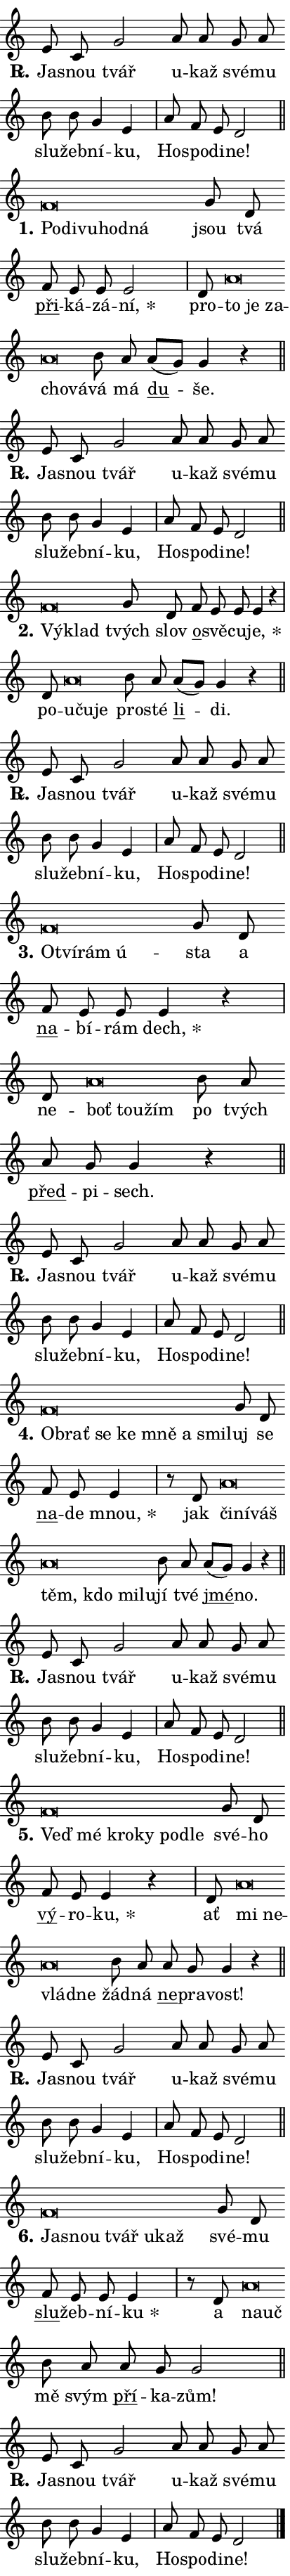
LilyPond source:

\version "2.24.0"
\header { tagline = "" }
\paper {
  indent = 0\cm
  top-margin = 0\cm
  right-margin = 0.13\cm % to fit lyric hyphens
  bottom-margin = 0\cm
  left-margin = 0\cm
  paper-width = 7\cm
  page-breaking = #ly:one-page-breaking
  system-system-spacing.basic-distance = #11
  score-system-spacing.basic-distance = #11
  ragged-last = ##f
}


%% Author: Thomas Morley
%% https://lists.gnu.org/archive/html/lilypond-user/2020-05/msg00002.html
#(define (line-position grob)
"Returns position of @var[grob} in current system:
   @code{'start}, if at first time-step
   @code{'end}, if at last time-step
   @code{'middle} otherwise
"
  (let* ((col (ly:item-get-column grob))
         (ln (ly:grob-object col 'left-neighbor))
         (rn (ly:grob-object col 'right-neighbor))
         (col-to-check-left (if (ly:grob? ln) ln col))
         (col-to-check-right (if (ly:grob? rn) rn col))
         (break-dir-left
           (and
             (ly:grob-property col-to-check-left 'non-musical #f)
             (ly:item-break-dir col-to-check-left)))
         (break-dir-right
           (and
             (ly:grob-property col-to-check-right 'non-musical #f)
             (ly:item-break-dir col-to-check-right))))
        (cond ((eqv? 1 break-dir-left) 'start)
              ((eqv? -1 break-dir-right) 'end)
              (else 'middle))))

#(define (tranparent-at-line-position vctor)
  (lambda (grob)
  "Relying on @code{line-position} select the relevant enry from @var{vctor}.
Used to determine transparency,"
    (case (line-position grob)
      ((end) (not (vector-ref vctor 0)))
      ((middle) (not (vector-ref vctor 1)))
      ((start) (not (vector-ref vctor 2))))))

noteHeadBreakVisibility =
#(define-music-function (break-visibility)(vector?)
"Makes @code{NoteHead}s transparent relying on @var{break-visibility}"
#{
  \override NoteHead.transparent =
    #(tranparent-at-line-position break-visibility)
#})

#(define delete-ledgers-for-transparent-note-heads
  (lambda (grob)
    "Reads whether a @code{NoteHead} is transparent.
If so this @code{NoteHead} is removed from @code{'note-heads} from
@var{grob}, which is supposed to be @code{LedgerLineSpanner}.
As a result ledgers are not printed for this @code{NoteHead}"
    (let* ((nhds-array (ly:grob-object grob 'note-heads))
           (nhds-list
             (if (ly:grob-array? nhds-array)
                 (ly:grob-array->list nhds-array)
                 '()))
           ;; Relies on the transparent-property being done before
           ;; Staff.LedgerLineSpanner.after-line-breaking is executed.
           ;; This is fragile ...
           (to-keep
             (remove
               (lambda (nhd)
                 (ly:grob-property nhd 'transparent #f))
               nhds-list)))
      ;; TODO find a better method to iterate over grob-arrays, similiar
      ;; to filter/remove etc for lists
      ;; For now rebuilt from scratch
      (set! (ly:grob-object grob 'note-heads)  '())
      (for-each
        (lambda (nhd)
          (ly:pointer-group-interface::add-grob grob 'note-heads nhd))
        to-keep))))

squashNotes = {
  \override NoteHead.X-extent = #'(-0.2 . 0.2)
  \override NoteHead.Y-extent = #'(-0.75 . 0)
  \override NoteHead.stencil =
    #(lambda (grob)
       (let ((pos (ly:grob-property grob 'staff-position)))
         (begin
           (if (< pos -7) (display "ERROR: Lower brevis then expected\n") (display "OK: Expected brevis position\n"))
           (if (<= pos -6) ly:text-interface::print ly:note-head::print))))
}
unSquashNotes = {
  \revert NoteHead.X-extent
  \revert NoteHead.Y-extent
  \revert NoteHead.stencil
}

hideNotes = \noteHeadBreakVisibility #begin-of-line-visible
unHideNotes = \noteHeadBreakVisibility #all-visible

% work-around for resetting accidentals
% https://lilypond.org/doc/v2.23/Documentation/notation/displaying-rhythms#unmetered-music
cadenzaMeasure = {
  \cadenzaOff
  \partial 1024 s1024
  \cadenzaOn
}

#(define-markup-command (accent layout props text) (markup?)
  "Underline accented syllable"
  (interpret-markup layout props
    #{\markup \override #'(offset . 4.3) \underline { #text }#}))

responsum = \markup \concat {
  "R" \hspace #-1.05 \path #0.1 #'((moveto 0 0.07) (lineto 0.9 0.8)) \hspace #0.05 "."
}

spaceSize = #0.6828661417322834 % exact space size for TeX Gyre Schola

\layout {
  \context {
    \Staff
    \remove "Time_signature_engraver"
    \override LedgerLineSpanner.after-line-breaking = #delete-ledgers-for-transparent-note-heads
  }
  \context {
    \Lyrics {
      \override LyricSpace.minimum-distance = \spaceSize
      \override LyricText.font-name = #"TeX Gyre Schola"
      \override LyricText.font-size = 1
      \override StanzaNumber.font-name = #"TeX Gyre Schola Bold"
      \override StanzaNumber.font-size = 1
    }
  }
  \context {
    \Score 
    \override NoteHead.text =
      #(lambda (grob) 
        (let ((pos (ly:grob-property grob 'staff-position)))
          #{\markup {
            \combine
              \halign #-0.55 \raise #(if (= pos -6) 0 0.5) \override #'(thickness . 2) \draw-line #'(3.2 . 0)
              \musicglyph "noteheads.sM1"
          }#}))
  }
}

% magnetic-lyrics.ily
%
%   written by
%     Jean Abou Samra <jean@abou-samra.fr>
%     Werner Lemberg <wl@gnu.org>
%
%   adapted by
%     Jiri Hon <jiri.hon@gmail.com>
%
% Version 2022-Apr-15

% https://www.mail-archive.com/lilypond-user@gnu.org/msg149350.html

#(define (Left_hyphen_pointer_engraver context)
   "Collect syllable-hyphen-syllable occurrences in lyrics and store
them in properties.  This engraver only looks to the left.  For
example, if the lyrics input is @code{foo -- bar}, it does the
following.

@itemize @bullet
@item
Set the @code{text} property of the @code{LyricHyphen} grob between
@q{foo} and @q{bar} to @code{foo}.

@item
Set the @code{left-hyphen} property of the @code{LyricText} grob with
text @q{foo} to the @code{LyricHyphen} grob between @q{foo} and
@q{bar}.
@end itemize

Use this auxiliary engraver in combination with the
@code{lyric-@/text::@/apply-@/magnetic-@/offset!} hook."
   (let ((hyphen #f)
         (text #f))
     (make-engraver
      (acknowledgers
       ((lyric-syllable-interface engraver grob source-engraver)
        (set! text grob)))
      (end-acknowledgers
       ((lyric-hyphen-interface engraver grob source-engraver)
        ;(when (not (grob::has-interface grob 'lyric-space-interface))
          (set! hyphen grob)));)
      ((stop-translation-timestep engraver)
       (when (and text hyphen)
         (ly:grob-set-object! text 'left-hyphen hyphen))
       (set! text #f)
       (set! hyphen #f)))))

#(define (lyric-text::apply-magnetic-offset! grob)
   "If the space between two syllables is less than the value in
property @code{LyricText@/.details@/.squash-threshold}, move the right
syllable to the left so that it gets concatenated with the left
syllable.

Use this function as a hook for
@code{LyricText@/.after-@/line-@/breaking} if the
@code{Left_@/hyphen_@/pointer_@/engraver} is active."
   (let ((hyphen (ly:grob-object grob 'left-hyphen #f)))
     (when hyphen
       (let ((left-text (ly:spanner-bound hyphen LEFT)))
         (when (grob::has-interface left-text 'lyric-syllable-interface)
           (let* ((common (ly:grob-common-refpoint grob left-text X))
                  (this-x-ext (ly:grob-extent grob common X))
                  (left-x-ext
                   (begin
                     ;; Trigger magnetism for left-text.
                     (ly:grob-property left-text 'after-line-breaking)
                     (ly:grob-extent left-text common X)))
                  ;; `delta` is the gap width between two syllables.
                  (delta (- (interval-start this-x-ext)
                            (interval-end left-x-ext)))
                  (details (ly:grob-property grob 'details))
                  (threshold (assoc-get 'squash-threshold details 0.2)))
             (when (< delta threshold)
               (let* (;; We have to manipulate the input text so that
                      ;; ligatures crossing syllable boundaries are not
                      ;; disabled.  For languages based on the Latin
                      ;; script this is essentially a beautification.
                      ;; However, for non-Western scripts it can be a
                      ;; necessity.
                      (lt (ly:grob-property left-text 'text))
                      (rt (ly:grob-property grob 'text))
                      (is-space (grob::has-interface hyphen 'lyric-space-interface))
                      (space (if is-space " " ""))
                      (extra-delta (if is-space spaceSize 0))
                      ;; Append new syllable.
                      (ltrt-space (if (and (string? lt) (string? rt))
                                (string-append lt space rt)
                                (make-concat-markup (list lt space rt))))
                      ;; Right-align `ltrt` to the right side.
                      (ltrt-space-markup (grob-interpret-markup
                               grob
                               (make-translate-markup
                                (cons (interval-length this-x-ext) 0)
                                (make-right-align-markup ltrt-space)))))
                 (begin
                   ;; Don't print `left-text`.
                   (ly:grob-set-property! left-text 'stencil #f)
                   ;; Set text and stencil (which holds all collected
                   ;; syllables so far) and shift it to the left.
                   (ly:grob-set-property! grob 'text ltrt-space)
                   (ly:grob-set-property! grob 'stencil ltrt-space-markup)
                   (ly:grob-translate-axis! grob (- (- delta extra-delta)) X))))))))))


#(define (lyric-hyphen::displace-bounds-first grob)
   ;; Make very sure this callback isn't triggered too early.
   (let ((left (ly:spanner-bound grob LEFT))
         (right (ly:spanner-bound grob RIGHT)))
     (ly:grob-property left 'after-line-breaking)
     (ly:grob-property right 'after-line-breaking)
     (ly:lyric-hyphen::print grob)))

squashThreshold = #0.4

\layout {
  \context {
    \Lyrics
    \consists #Left_hyphen_pointer_engraver
    \override LyricText.after-line-breaking =
      #lyric-text::apply-magnetic-offset!
    \override LyricHyphen.stencil = #lyric-hyphen::displace-bounds-first
    \override LyricText.details.squash-threshold = \squashThreshold
    \override LyricHyphen.minimum-distance = 0
    \override LyricHyphen.minimum-length = \squashThreshold
  }
}

squashText = \override LyricText.details.squash-threshold = 9999
unSquashText = \override LyricText.details.squash-threshold = \squashThreshold

leftText = \override LyricText.self-alignment-X = #LEFT
unLeftText = \revert LyricText.self-alignment-X

starOffset = #(lambda (grob) 
                (let ((x_offset (ly:self-alignment-interface::aligned-on-x-parent grob)))
                  (if (= x_offset 0) 0 (+ x_offset 1.2))))

star = #(define-music-function (syllable)(string?)
"Append star separator at the end of a syllable"
#{
  \once \override LyricText.X-offset = #starOffset
  \lyricmode { \markup {
    #syllable
    \override #'((font-name . "TeX Gyre Schola Bold")) \hspace #0.2 \lower #0.65 \larger "*"
  } }
#})

starAccent = #(define-music-function (syllable)(string?)
"Append star separator at the end of a syllable and make accent"
#{
  \once \override LyricText.X-offset = #starOffset
  \lyricmode { \markup {
    \accent #syllable
    \override #'((font-name . "TeX Gyre Schola Bold")) \hspace #0.2 \lower #0.65 \larger "*"
  } }
#})

breath = #(define-music-function (syllable)(string?)
"Append breathing indicator at the end of a syllable"
#{
  \lyricmode { \markup { #syllable "+" } }
#})

optionalBreath = #(define-music-function (syllable)(string?)
"Append optional breathing indicator at the end of a syllable"
#{
  \lyricmode { \markup { #syllable "(+)" } }
#})


\score {
    <<
        \new Voice = "melody" { \cadenzaOn \key c \major \relative { e'8 c g'2 a8 a \bar "" g a \bar "" b b \bar "" g4 e \cadenzaMeasure \bar "|" a8 f e d2 \cadenzaMeasure \bar "||" \break } }
        \new Lyrics \lyricsto "melody" { \lyricmode { \set stanza = \responsum
Ja -- snou tvář u -- kaž své -- mu slu -- žeb -- ní -- ku, Ho -- spo -- di -- ne! } }
    >>
    \layout {}
}

\score {
    <<
        \new Voice = "melody" { \cadenzaOn \key c \major \relative { \squashNotes f'\breve*1/16 \hideNotes \breve*1/16 \bar "" \breve*1/16 \bar "" \breve*1/16 \breve*1/16 \bar "" \unHideNotes \unSquashNotes g8 d \bar "" f e e e2 \cadenzaMeasure \bar "|" d8 \squashNotes a'\breve*1/16 \hideNotes \breve*1/16 \bar "" \breve*1/16 \bar "" \breve*1/16 \breve*1/16 \bar "" \unHideNotes \unSquashNotes b8 a \bar "" a[( g)] g4 r \cadenzaMeasure \bar "||" \break } }
        \new Lyrics \lyricsto "melody" { \lyricmode { \set stanza = "1."
\leftText Po -- \squashText di -- vu -- hod -- ná \unLeftText \unSquashText jsou tvá \markup \accent při -- ká -- zá -- \star ní, pro -- \leftText to \squashText je za -- cho -- vá -- \unLeftText \unSquashText vá má \markup \accent du -- še. } }
    >>
    \layout {}
}

\score {
    <<
        \new Voice = "melody" { \cadenzaOn \key c \major \relative { e'8 c g'2 a8 a \bar "" g a \bar "" b b \bar "" g4 e \cadenzaMeasure \bar "|" a8 f e d2 \cadenzaMeasure \bar "||" \break } }
        \new Lyrics \lyricsto "melody" { \lyricmode { \set stanza = \responsum
Ja -- snou tvář u -- kaž své -- mu slu -- žeb -- ní -- ku, Ho -- spo -- di -- ne! } }
    >>
    \layout {}
}

\score {
    <<
        \new Voice = "melody" { \cadenzaOn \key c \major \relative { \squashNotes f'\breve*1/16 \hideNotes \breve*1/16 \bar "" \unHideNotes \unSquashNotes g8 d \bar "" f e e e4 r \cadenzaMeasure \bar "|" d8 \squashNotes a'\breve*1/16 \hideNotes \breve*1/16 \breve*1/16 \bar "" \unHideNotes \unSquashNotes b8 a \bar "" a[( g)] g4 r \cadenzaMeasure \bar "||" \break } }
        \new Lyrics \lyricsto "melody" { \lyricmode { \set stanza = "2."
\leftText Vý -- \squashText klad \unLeftText \unSquashText tvých slov \markup \accent o -- svě -- cu -- \star je, po -- \leftText u -- \squashText ču -- je \unLeftText \unSquashText pro -- sté \markup \accent li -- di. } }
    >>
    \layout {}
}

\score {
    <<
        \new Voice = "melody" { \cadenzaOn \key c \major \relative { e'8 c g'2 a8 a \bar "" g a \bar "" b b \bar "" g4 e \cadenzaMeasure \bar "|" a8 f e d2 \cadenzaMeasure \bar "||" \break } }
        \new Lyrics \lyricsto "melody" { \lyricmode { \set stanza = \responsum
Ja -- snou tvář u -- kaž své -- mu slu -- žeb -- ní -- ku, Ho -- spo -- di -- ne! } }
    >>
    \layout {}
}

\score {
    <<
        \new Voice = "melody" { \cadenzaOn \key c \major \relative { \squashNotes f'\breve*1/16 \hideNotes \breve*1/16 \bar "" \breve*1/16 \breve*1/16 \bar "" \unHideNotes \unSquashNotes g8 d \bar "" f e e e4 r \cadenzaMeasure \bar "|" d8 \squashNotes a'\breve*1/16 \hideNotes \breve*1/16 \breve*1/16 \bar "" \unHideNotes \unSquashNotes b8 a \bar "" a g g4 r \cadenzaMeasure \bar "||" \break } }
        \new Lyrics \lyricsto "melody" { \lyricmode { \set stanza = "3."
\leftText O -- \squashText tví -- rám ú -- \unLeftText \unSquashText sta a \markup \accent na -- bí -- rám \star dech, ne -- \leftText boť \squashText tou -- žím \unLeftText \unSquashText po tvých \markup \accent před -- pi -- sech. } }
    >>
    \layout {}
}

\score {
    <<
        \new Voice = "melody" { \cadenzaOn \key c \major \relative { e'8 c g'2 a8 a \bar "" g a \bar "" b b \bar "" g4 e \cadenzaMeasure \bar "|" a8 f e d2 \cadenzaMeasure \bar "||" \break } }
        \new Lyrics \lyricsto "melody" { \lyricmode { \set stanza = \responsum
Ja -- snou tvář u -- kaž své -- mu slu -- žeb -- ní -- ku, Ho -- spo -- di -- ne! } }
    >>
    \layout {}
}

\score {
    <<
        \new Voice = "melody" { \cadenzaOn \key c \major \relative { \squashNotes f'\breve*1/16 \hideNotes \breve*1/16 \bar "" \breve*1/16 \bar "" \breve*1/16 \bar "" \breve*1/16 \bar "" \breve*1/16 \breve*1/16 \bar "" \unHideNotes \unSquashNotes g8 d \bar "" f e e4 \cadenzaMeasure \bar "|" r8 d8 \squashNotes a'\breve*1/16 \hideNotes \breve*1/16 \bar "" \breve*1/16 \bar "" \breve*1/16 \bar "" \breve*1/16 \bar "" \breve*1/16 \breve*1/16 \bar "" \unHideNotes \unSquashNotes b8 a \bar "" a[( g)] g4 r \cadenzaMeasure \bar "||" \break } }
        \new Lyrics \lyricsto "melody" { \lyricmode { \set stanza = "4."
\leftText Ob -- \squashText rať se ke mně a smi -- \unLeftText \unSquashText luj se \markup \accent na -- de \star mnou, jak \leftText či -- \squashText ní -- váš těm, kdo mi -- lu -- \unLeftText \unSquashText jí tvé \markup \accent jmé -- no. } }
    >>
    \layout {}
}

\score {
    <<
        \new Voice = "melody" { \cadenzaOn \key c \major \relative { e'8 c g'2 a8 a \bar "" g a \bar "" b b \bar "" g4 e \cadenzaMeasure \bar "|" a8 f e d2 \cadenzaMeasure \bar "||" \break } }
        \new Lyrics \lyricsto "melody" { \lyricmode { \set stanza = \responsum
Ja -- snou tvář u -- kaž své -- mu slu -- žeb -- ní -- ku, Ho -- spo -- di -- ne! } }
    >>
    \layout {}
}

\score {
    <<
        \new Voice = "melody" { \cadenzaOn \key c \major \relative { \squashNotes f'\breve*1/16 \hideNotes \breve*1/16 \bar "" \breve*1/16 \bar "" \breve*1/16 \bar "" \breve*1/16 \breve*1/16 \bar "" \unHideNotes \unSquashNotes g8 d \bar "" f e e4 r \cadenzaMeasure \bar "|" d8 \squashNotes a'\breve*1/16 \hideNotes \breve*1/16 \bar "" \breve*1/16 \breve*1/16 \bar "" \unHideNotes \unSquashNotes b8 a \bar "" a g g4 r \cadenzaMeasure \bar "||" \break } }
        \new Lyrics \lyricsto "melody" { \lyricmode { \set stanza = "5."
\leftText Veď \squashText mé kro -- ky po -- dle \unLeftText \unSquashText své -- ho \markup \accent vý -- ro -- \star ku, ať \leftText mi \squashText ne -- vlád -- ne \unLeftText \unSquashText žád -- ná \markup \accent ne -- pra -- vost! } }
    >>
    \layout {}
}

\score {
    <<
        \new Voice = "melody" { \cadenzaOn \key c \major \relative { e'8 c g'2 a8 a \bar "" g a \bar "" b b \bar "" g4 e \cadenzaMeasure \bar "|" a8 f e d2 \cadenzaMeasure \bar "||" \break } }
        \new Lyrics \lyricsto "melody" { \lyricmode { \set stanza = \responsum
Ja -- snou tvář u -- kaž své -- mu slu -- žeb -- ní -- ku, Ho -- spo -- di -- ne! } }
    >>
    \layout {}
}

\score {
    <<
        \new Voice = "melody" { \cadenzaOn \key c \major \relative { \squashNotes f'\breve*1/16 \hideNotes \breve*1/16 \bar "" \breve*1/16 \bar "" \breve*1/16 \breve*1/16 \bar "" \unHideNotes \unSquashNotes g8 d \bar "" f e e e4 \cadenzaMeasure \bar "|" r8 d8 \squashNotes a'\breve*1/16 \hideNotes \breve*1/16 \bar "" \unHideNotes \unSquashNotes b8 a \bar "" a g g2 \cadenzaMeasure \bar "||" \break } }
        \new Lyrics \lyricsto "melody" { \lyricmode { \set stanza = "6."
\leftText Ja -- \squashText snou tvář u -- kaž \unLeftText \unSquashText své -- mu \markup \accent slu -- žeb -- ní -- \star ku a \leftText na -- \squashText uč \unLeftText \unSquashText mě svým \markup \accent pří -- ka -- zům! } }
    >>
    \layout {}
}

\score {
    <<
        \new Voice = "melody" { \cadenzaOn \key c \major \relative { e'8 c g'2 a8 a \bar "" g a \bar "" b b \bar "" g4 e \cadenzaMeasure \bar "|" a8 f e d2 \cadenzaMeasure \bar "||" \break } \bar "|." }
        \new Lyrics \lyricsto "melody" { \lyricmode { \set stanza = \responsum
Ja -- snou tvář u -- kaž své -- mu slu -- žeb -- ní -- ku, Ho -- spo -- di -- ne! } }
    >>
    \layout {}
}
